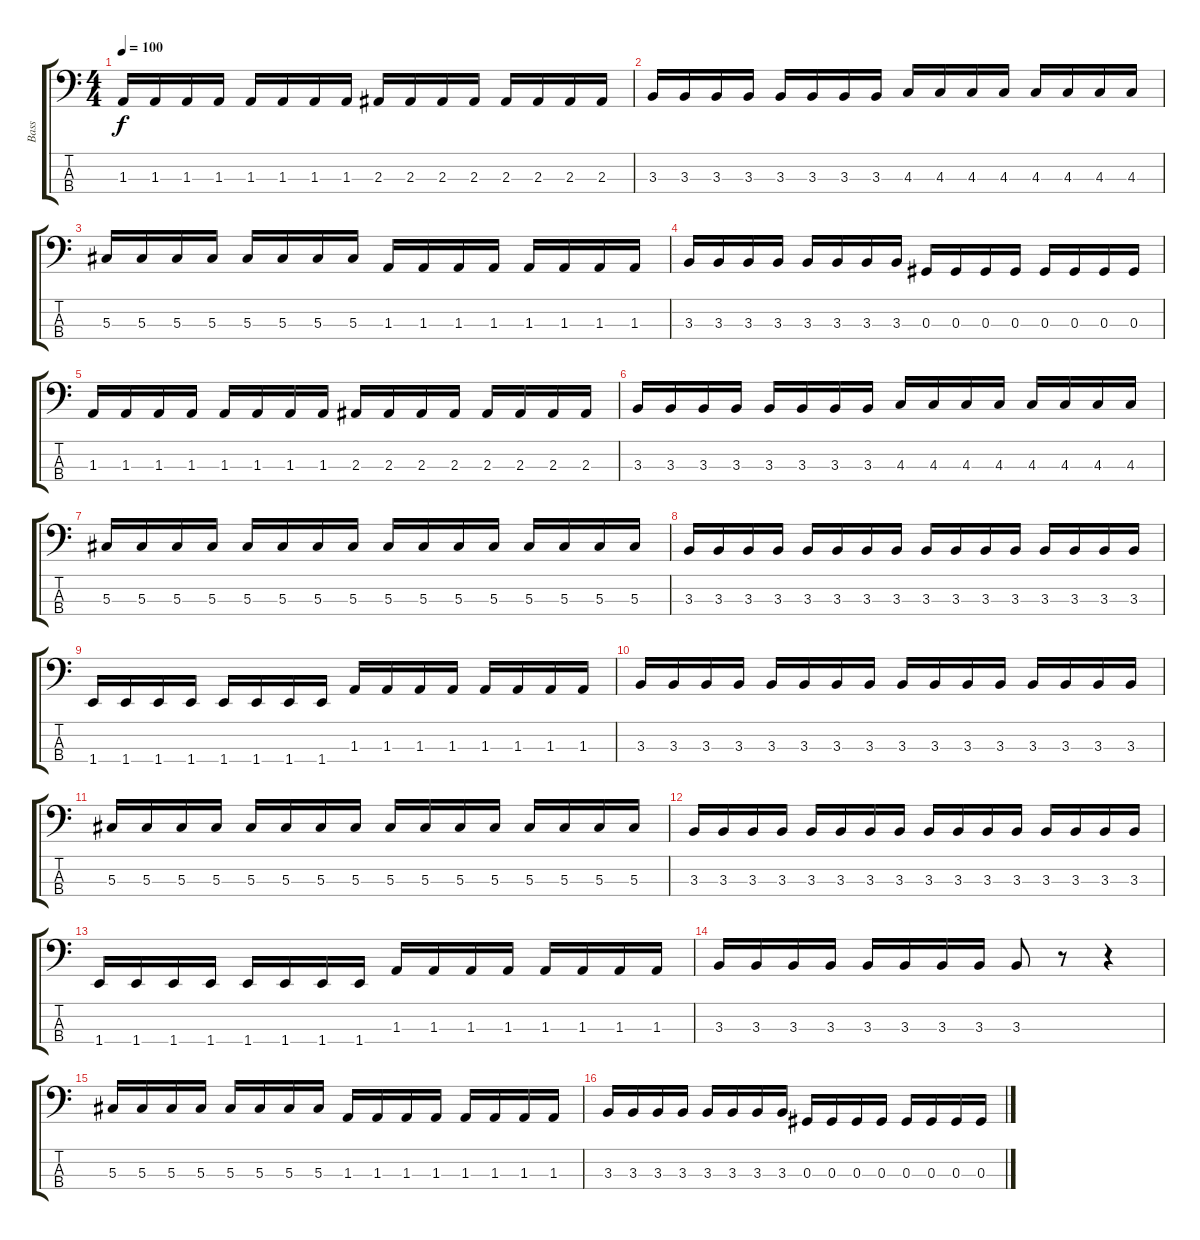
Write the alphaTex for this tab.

\track ("Bass" "Bass") {instrument electricbassfinger}
\staff {score tabs}
\tuning (Gb2 Db2 Ab1 Eb1) {hide}
\ts (4 4)
\tempo 100
\clef f4
\ks c
1.3.16{dy f} 1.3.16 1.3.16 1.3.16 1.3.16 1.3.16 1.3.16 1.3.16 2.3.16 2.3.16 2.3.16 2.3.16 2.3.16 2.3.16 2.3.16 2.3.16 |
3.3.16 3.3.16 3.3.16 3.3.16 3.3.16 3.3.16 3.3.16 3.3.16 4.3.16 4.3.16 4.3.16 4.3.16 4.3.16 4.3.16 4.3.16 4.3.16 |
5.3.16 5.3.16 5.3.16 5.3.16 5.3.16 5.3.16 5.3.16 5.3.16 1.3.16 1.3.16 1.3.16 1.3.16 1.3.16 1.3.16 1.3.16 1.3.16 |
3.3.16 3.3.16 3.3.16 3.3.16 3.3.16 3.3.16 3.3.16 3.3.16 0.3.16 0.3.16 0.3.16 0.3.16 0.3.16 0.3.16 0.3.16 0.3.16 |
1.3.16 1.3.16 1.3.16 1.3.16 1.3.16 1.3.16 1.3.16 1.3.16 2.3.16 2.3.16 2.3.16 2.3.16 2.3.16 2.3.16 2.3.16 2.3.16 |
3.3.16 3.3.16 3.3.16 3.3.16 3.3.16 3.3.16 3.3.16 3.3.16 4.3.16 4.3.16 4.3.16 4.3.16 4.3.16 4.3.16 4.3.16 4.3.16 |
5.3.16 5.3.16 5.3.16 5.3.16 5.3.16 5.3.16 5.3.16 5.3.16 5.3.16 5.3.16 5.3.16 5.3.16 5.3.16 5.3.16 5.3.16 5.3.16 |
3.3.16 3.3.16 3.3.16 3.3.16 3.3.16 3.3.16 3.3.16 3.3.16 3.3.16 3.3.16 3.3.16 3.3.16 3.3.16 3.3.16 3.3.16 3.3.16 |
1.4.16 1.4.16 1.4.16 1.4.16 1.4.16 1.4.16 1.4.16 1.4.16 1.3.16 1.3.16 1.3.16 1.3.16 1.3.16 1.3.16 1.3.16 1.3.16 |
3.3.16 3.3.16 3.3.16 3.3.16 3.3.16 3.3.16 3.3.16 3.3.16 3.3.16 3.3.16 3.3.16 3.3.16 3.3.16 3.3.16 3.3.16 3.3.16 |
5.3.16 5.3.16 5.3.16 5.3.16 5.3.16 5.3.16 5.3.16 5.3.16 5.3.16 5.3.16 5.3.16 5.3.16 5.3.16 5.3.16 5.3.16 5.3.16 |
3.3.16 3.3.16 3.3.16 3.3.16 3.3.16 3.3.16 3.3.16 3.3.16 3.3.16 3.3.16 3.3.16 3.3.16 3.3.16 3.3.16 3.3.16 3.3.16 |
1.4.16 1.4.16 1.4.16 1.4.16 1.4.16 1.4.16 1.4.16 1.4.16 1.3.16 1.3.16 1.3.16 1.3.16 1.3.16 1.3.16 1.3.16 1.3.16 |
3.3.16 3.3.16 3.3.16 3.3.16 3.3.16 3.3.16 3.3.16 3.3.16 3.3.8 r.8 r.4 |
5.3.16 5.3.16 5.3.16 5.3.16 5.3.16 5.3.16 5.3.16 5.3.16 1.3.16 1.3.16 1.3.16 1.3.16 1.3.16 1.3.16 1.3.16 1.3.16 |
3.3.16 3.3.16 3.3.16 3.3.16 3.3.16 3.3.16 3.3.16 3.3.16 0.3.16 0.3.16 0.3.16 0.3.16 0.3.16 0.3.16 0.3.16 0.3.16
